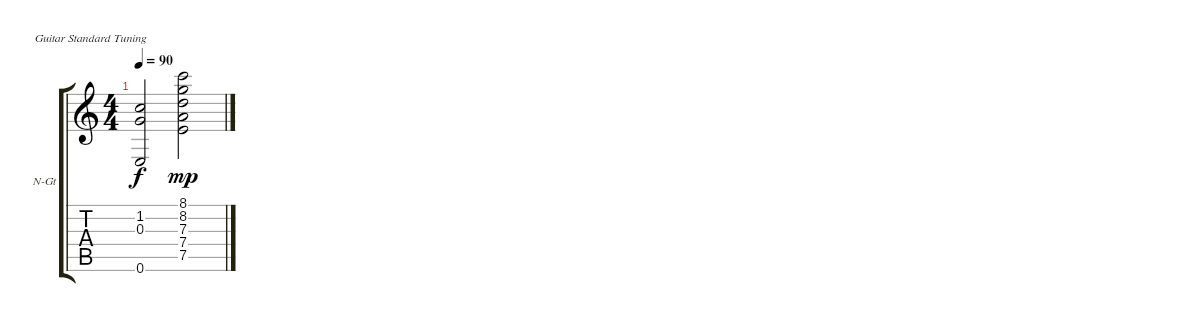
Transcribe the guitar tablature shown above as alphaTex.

\bracketExtendMode groupsimilarinstruments
\firstSystemTrackNameOrientation horizontal
\otherSystemsTrackNameOrientation horizontal
\track ("Melody" "N-Gt") {instrument acousticguitarnylon}
\staff {score tabs}
\tuning (E4 B3 G3 D3 A2 E2)
\ts (4 4)
\tempo 90
\clef g2
\ks c
(1.2{t} 0.3{t} 0.6{t}).2{dy f} (8.1 8.2 7.3 7.4 7.5).2{dy mp}
